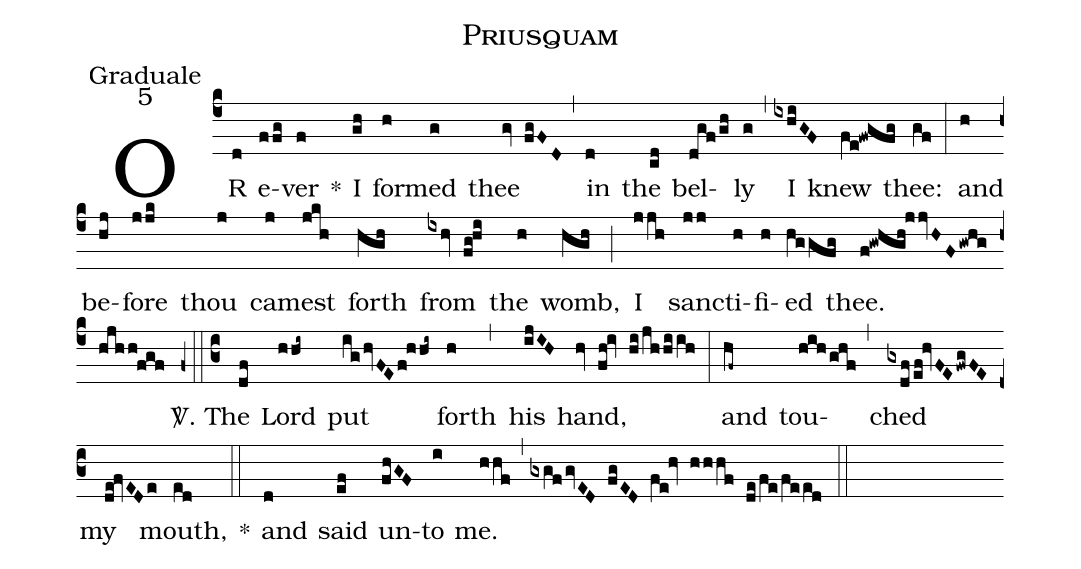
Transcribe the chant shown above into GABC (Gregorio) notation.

name:Priusquam;
office-part:Graduale;
mode:5;
%%
(c4) OR(d) e(ffg)ver(f) *() I(gh) for(h)med(g) thee(gv fgFD) (,) in(d) the(cd) bel(dgf/gh)ly(g) (,) I(ixhiGF) knew(fe!fwgfg) thee:(gf) (:) and(h) be(hj)fore(jjk) thou(j) ca(j)mest(jkh) forth(hgh) from(ixhv fg!hi) the(h) womb,(hgh) (;) I(jjh) sanc(jj)ti(h)fi(h)ed(hggfg) thee.(f!gwhgh!jjvHF/gwhg/hjhh!fgf) <sp>V/</sp>.(z0::c3) The(df) Lord(hhi~) put(ig/hvFEf!hhi~) forth(h) (,) his(ijIH) hand,(hv fh!iv hi/jhhiih) (:) and(hf~) tou(hih/ghf,)ched(gxdf/ef!hvFE/fwgFE) my(de!fvEDe) mouth,(ed) *(::) and(d) said(ef) un(fhGF)to(i) me.(hhf) (,) (gxgf/gvED fgED fe!hv hhhf de/fe/feed) (::)
